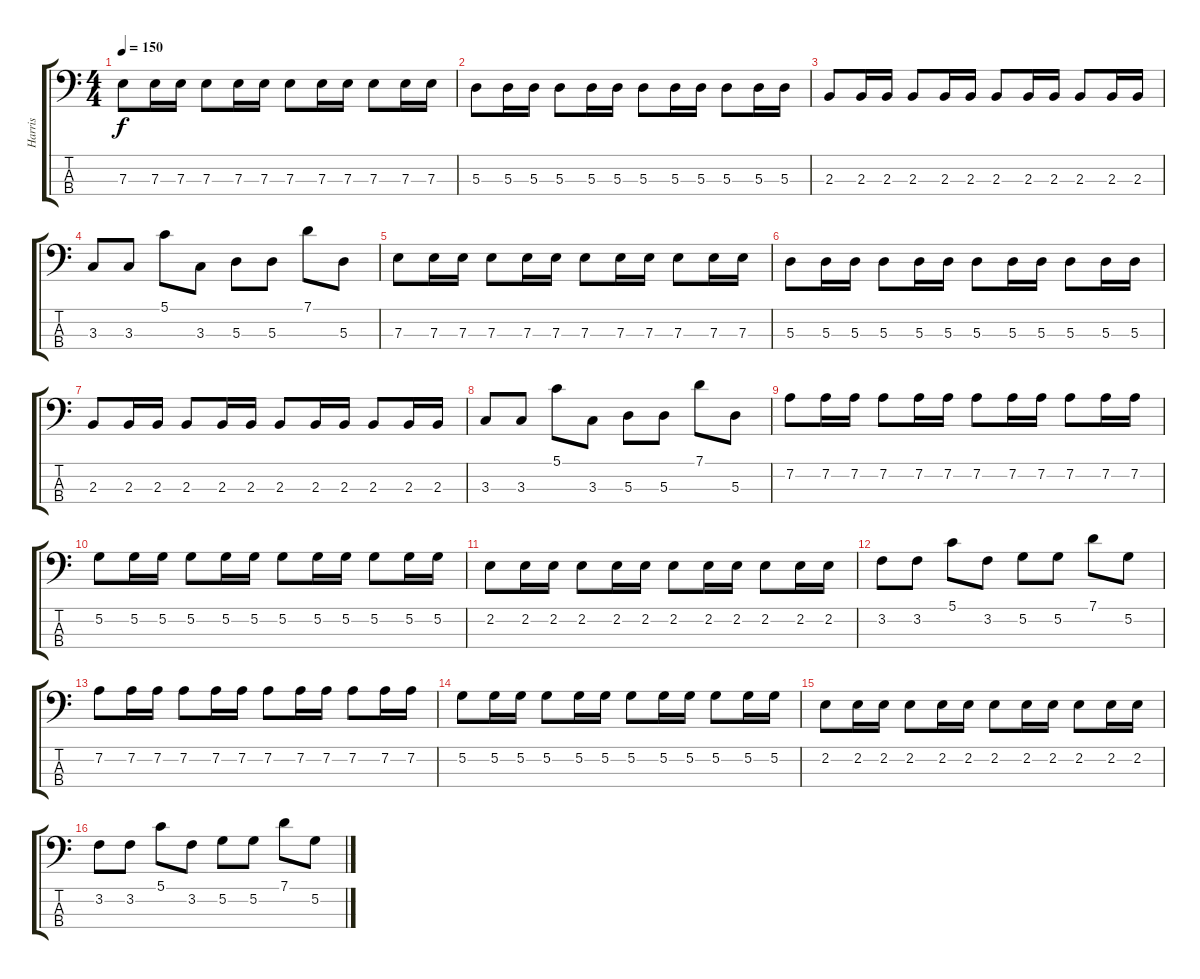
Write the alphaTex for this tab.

\track ("Harris" "Harris") {instrument electricbassfinger}
\staff {score tabs}
\tuning (G2 D2 A1 E1) {hide}
\ts (4 4)
\tempo 150
\clef f4
\ks c
7.3.8{dy f} 7.3.16 7.3.16 7.3.8 7.3.16 7.3.16 7.3.8 7.3.16 7.3.16 7.3.8 7.3.16 7.3.16 |
5.3.8 5.3.16 5.3.16 5.3.8 5.3.16 5.3.16 5.3.8 5.3.16 5.3.16 5.3.8 5.3.16 5.3.16 |
2.3.8 2.3.16 2.3.16 2.3.8 2.3.16 2.3.16 2.3.8 2.3.16 2.3.16 2.3.8 2.3.16 2.3.16 |
3.3.8 3.3.8 5.1.8 3.3.8 5.3.8 5.3.8 7.1.8 5.3.8 |
7.3.8 7.3.16 7.3.16 7.3.8 7.3.16 7.3.16 7.3.8 7.3.16 7.3.16 7.3.8 7.3.16 7.3.16 |
5.3.8 5.3.16 5.3.16 5.3.8 5.3.16 5.3.16 5.3.8 5.3.16 5.3.16 5.3.8 5.3.16 5.3.16 |
2.3.8 2.3.16 2.3.16 2.3.8 2.3.16 2.3.16 2.3.8 2.3.16 2.3.16 2.3.8 2.3.16 2.3.16 |
3.3.8 3.3.8 5.1.8 3.3.8 5.3.8 5.3.8 7.1.8 5.3.8 |
7.2.8 7.2.16 7.2.16 7.2.8 7.2.16 7.2.16 7.2.8 7.2.16 7.2.16 7.2.8 7.2.16 7.2.16 |
5.2.8 5.2.16 5.2.16 5.2.8 5.2.16 5.2.16 5.2.8 5.2.16 5.2.16 5.2.8 5.2.16 5.2.16 |
2.2.8 2.2.16 2.2.16 2.2.8 2.2.16 2.2.16 2.2.8 2.2.16 2.2.16 2.2.8 2.2.16 2.2.16 |
3.2.8 3.2.8 5.1.8 3.2.8 5.2.8 5.2.8 7.1.8 5.2.8 |
7.2.8 7.2.16 7.2.16 7.2.8 7.2.16 7.2.16 7.2.8 7.2.16 7.2.16 7.2.8 7.2.16 7.2.16 |
5.2.8 5.2.16 5.2.16 5.2.8 5.2.16 5.2.16 5.2.8 5.2.16 5.2.16 5.2.8 5.2.16 5.2.16 |
2.2.8 2.2.16 2.2.16 2.2.8 2.2.16 2.2.16 2.2.8 2.2.16 2.2.16 2.2.8 2.2.16 2.2.16 |
3.2.8 3.2.8 5.1.8 3.2.8 5.2.8 5.2.8 7.1.8 5.2.8
